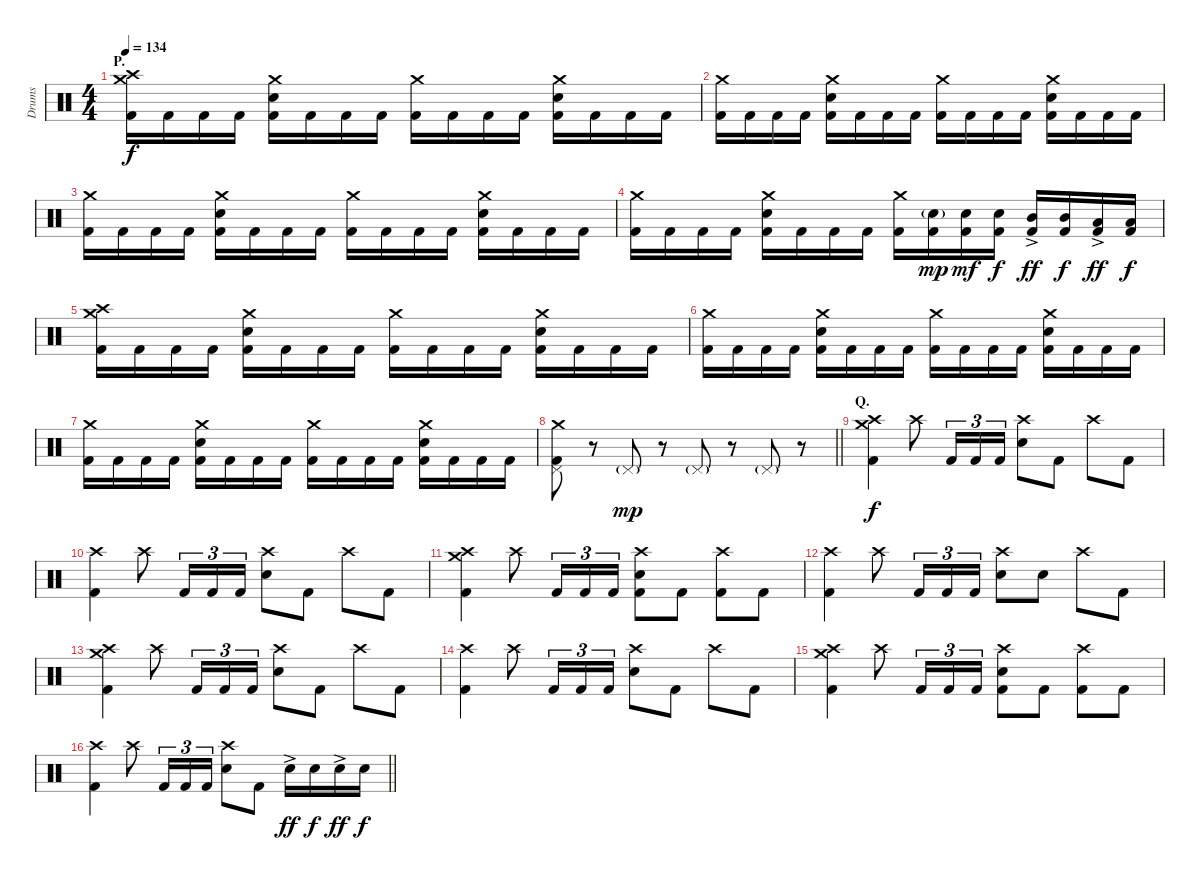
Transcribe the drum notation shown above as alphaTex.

\track ("Drums" "Drums") {instrument percussion}
\staff {score}
\articulation defaults
\ts (4 4)
\section ("" "P.")
\tempo 134
\clef neutral
\ks c
("Crash medium (hit)" "Crash high (hit)" "Kick (hit) 2").16{dy f} "Kick (hit) 2".16 "Kick (hit) 2".16 "Kick (hit) 2".16 ("Crash medium (hit)" "Electric Snare (hit)" "Kick (hit) 2").16 "Kick (hit) 2".16 "Kick (hit) 2".16 "Kick (hit) 2".16 ("Crash medium (hit)" "Kick (hit) 2").16 "Kick (hit) 2".16 "Kick (hit) 2".16 "Kick (hit) 2".16 ("Crash medium (hit)" "Electric Snare (hit)" "Kick (hit) 2").16 "Kick (hit) 2".16 "Kick (hit) 2".16 "Kick (hit) 2".16 |
("Crash medium (hit)" "Kick (hit) 2").16 "Kick (hit) 2".16 "Kick (hit) 2".16 "Kick (hit) 2".16 ("Crash medium (hit)" "Electric Snare (hit)" "Kick (hit) 2").16 "Kick (hit) 2".16 "Kick (hit) 2".16 "Kick (hit) 2".16 ("Crash medium (hit)" "Kick (hit) 2").16 "Kick (hit) 2".16 "Kick (hit) 2".16 "Kick (hit) 2".16 ("Crash medium (hit)" "Electric Snare (hit)" "Kick (hit) 2").16 "Kick (hit) 2".16 "Kick (hit) 2".16 "Kick (hit) 2".16 |
("Crash medium (hit)" "Kick (hit) 2").16 "Kick (hit) 2".16 "Kick (hit) 2".16 "Kick (hit) 2".16 ("Crash medium (hit)" "Electric Snare (hit)" "Kick (hit) 2").16 "Kick (hit) 2".16 "Kick (hit) 2".16 "Kick (hit) 2".16 ("Crash medium (hit)" "Kick (hit) 2").16 "Kick (hit) 2".16 "Kick (hit) 2".16 "Kick (hit) 2".16 ("Crash medium (hit)" "Electric Snare (hit)" "Kick (hit) 2").16 "Kick (hit) 2".16 "Kick (hit) 2".16 "Kick (hit) 2".16 |
("Crash medium (hit)" "Kick (hit) 2").16 "Kick (hit) 2".16 "Kick (hit) 2".16 "Kick (hit) 2".16 ("Crash medium (hit)" "Electric Snare (hit)" "Kick (hit) 2").16 "Kick (hit) 2".16 "Kick (hit) 2".16 "Kick (hit) 2".16 ("Crash medium (hit)" "Kick (hit) 2").16 ("Electric Snare (hit)"{g} "Kick (hit) 2").16{dy mp} ("Electric Snare (hit)" "Kick (hit) 2").16{dy mf} ("Electric Snare (hit)" "Kick (hit) 2").16{dy f} ("Mid Tom (hit)"{ac} "Kick (hit) 2").16{dy ff} ("Mid Tom (hit)" "Kick (hit) 2").16{dy f} ("Low Tom (hit)"{ac} "Kick (hit) 2").16{dy ff} ("Low Tom (hit)" "Kick (hit) 2").16{dy f} |
("Crash medium (hit)" "Crash high (hit)" "Kick (hit) 2").16 "Kick (hit) 2".16 "Kick (hit) 2".16 "Kick (hit) 2".16 ("Crash medium (hit)" "Electric Snare (hit)" "Kick (hit) 2").16 "Kick (hit) 2".16 "Kick (hit) 2".16 "Kick (hit) 2".16 ("Crash medium (hit)" "Kick (hit) 2").16 "Kick (hit) 2".16 "Kick (hit) 2".16 "Kick (hit) 2".16 ("Crash medium (hit)" "Electric Snare (hit)" "Kick (hit) 2").16 "Kick (hit) 2".16 "Kick (hit) 2".16 "Kick (hit) 2".16 |
("Crash medium (hit)" "Kick (hit) 2").16 "Kick (hit) 2".16 "Kick (hit) 2".16 "Kick (hit) 2".16 ("Crash medium (hit)" "Electric Snare (hit)" "Kick (hit) 2").16 "Kick (hit) 2".16 "Kick (hit) 2".16 "Kick (hit) 2".16 ("Crash medium (hit)" "Kick (hit) 2").16 "Kick (hit) 2".16 "Kick (hit) 2".16 "Kick (hit) 2".16 ("Crash medium (hit)" "Electric Snare (hit)" "Kick (hit) 2").16 "Kick (hit) 2".16 "Kick (hit) 2".16 "Kick (hit) 2".16 |
("Crash medium (hit)" "Kick (hit) 2").16 "Kick (hit) 2".16 "Kick (hit) 2".16 "Kick (hit) 2".16 ("Crash medium (hit)" "Electric Snare (hit)" "Kick (hit) 2").16 "Kick (hit) 2".16 "Kick (hit) 2".16 "Kick (hit) 2".16 ("Crash medium (hit)" "Kick (hit) 2").16 "Kick (hit) 2".16 "Kick (hit) 2".16 "Kick (hit) 2".16 ("Crash medium (hit)" "Electric Snare (hit)" "Kick (hit) 2").16 "Kick (hit) 2".16 "Kick (hit) 2".16 "Kick (hit) 2".16 |
\barLineRight lightlight
("Crash medium (hit)" "Pedal Hi-Hat (hit)" "Kick (hit) 2").8 r.8 "Pedal Hi-Hat (hit)"{g}.8{dy mp} r.8 "Pedal Hi-Hat (hit)"{g}.8 r.8 "Pedal Hi-Hat (hit)"{g}.8 r.8 |
\section ("" "Q.")
("Crash medium (hit)" "Crash high (hit)" "Kick (hit) 2").4{dy f} "Crash high (hit)".8 "Kick (hit) 2".16{tu (3 2)} "Kick (hit) 2".16{tu (3 2)} "Kick (hit) 2".16{tu (3 2)} ("Crash high (hit)" "Electric Snare (hit)").8 "Kick (hit) 2".8 "Crash high (hit)".8 "Kick (hit) 2".8 |
("Crash high (hit)" "Kick (hit) 2").4 "Crash high (hit)".8 "Kick (hit) 2".16{tu (3 2)} "Kick (hit) 2".16{tu (3 2)} "Kick (hit) 2".16{tu (3 2)} ("Crash high (hit)" "Electric Snare (hit)").8 "Kick (hit) 2".8 "Crash high (hit)".8 "Kick (hit) 2".8 |
("Crash medium (hit)" "Crash high (hit)" "Kick (hit) 2").4 "Crash high (hit)".8 "Kick (hit) 2".16{tu (3 2)} "Kick (hit) 2".16{tu (3 2)} "Kick (hit) 2".16{tu (3 2)} ("Crash high (hit)" "Electric Snare (hit)" "Kick (hit) 2").8 "Kick (hit) 2".8 ("Crash high (hit)" "Kick (hit) 2").8 "Kick (hit) 2".8 |
("Crash high (hit)" "Kick (hit) 2").4 "Crash high (hit)".8 "Kick (hit) 2".16{tu (3 2)} "Kick (hit) 2".16{tu (3 2)} "Kick (hit) 2".16{tu (3 2)} ("Crash high (hit)" "Electric Snare (hit)").8 "Electric Snare (hit)".8 "Crash high (hit)".8 "Kick (hit) 2".8 |
("Crash medium (hit)" "Crash high (hit)" "Kick (hit) 2").4 "Crash high (hit)".8 "Kick (hit) 2".16{tu (3 2)} "Kick (hit) 2".16{tu (3 2)} "Kick (hit) 2".16{tu (3 2)} ("Crash high (hit)" "Electric Snare (hit)").8 "Kick (hit) 2".8 "Crash high (hit)".8 "Kick (hit) 2".8 |
("Crash high (hit)" "Kick (hit) 2").4 "Crash high (hit)".8 "Kick (hit) 2".16{tu (3 2)} "Kick (hit) 2".16{tu (3 2)} "Kick (hit) 2".16{tu (3 2)} ("Crash high (hit)" "Electric Snare (hit)").8 "Kick (hit) 2".8 "Crash high (hit)".8 "Kick (hit) 2".8 |
("Crash medium (hit)" "Crash high (hit)" "Kick (hit) 2").4 "Crash high (hit)".8 "Kick (hit) 2".16{tu (3 2)} "Kick (hit) 2".16{tu (3 2)} "Kick (hit) 2".16{tu (3 2)} ("Crash high (hit)" "Electric Snare (hit)" "Kick (hit) 2").8 "Kick (hit) 2".8 ("Crash high (hit)" "Kick (hit) 2").8 "Kick (hit) 2".8 |
\barLineRight lightlight
("Crash high (hit)" "Kick (hit) 2").4 "Crash high (hit)".8 "Kick (hit) 2".16{tu (3 2)} "Kick (hit) 2".16{tu (3 2)} "Kick (hit) 2".16{tu (3 2)} ("Crash high (hit)" "Electric Snare (hit)").8 "Kick (hit) 2".8 "Electric Snare (hit)"{ac}.16{dy ff} "Electric Snare (hit)".16{dy f} "Electric Snare (hit)"{ac}.16{dy ff} "Electric Snare (hit)".16{dy f}
